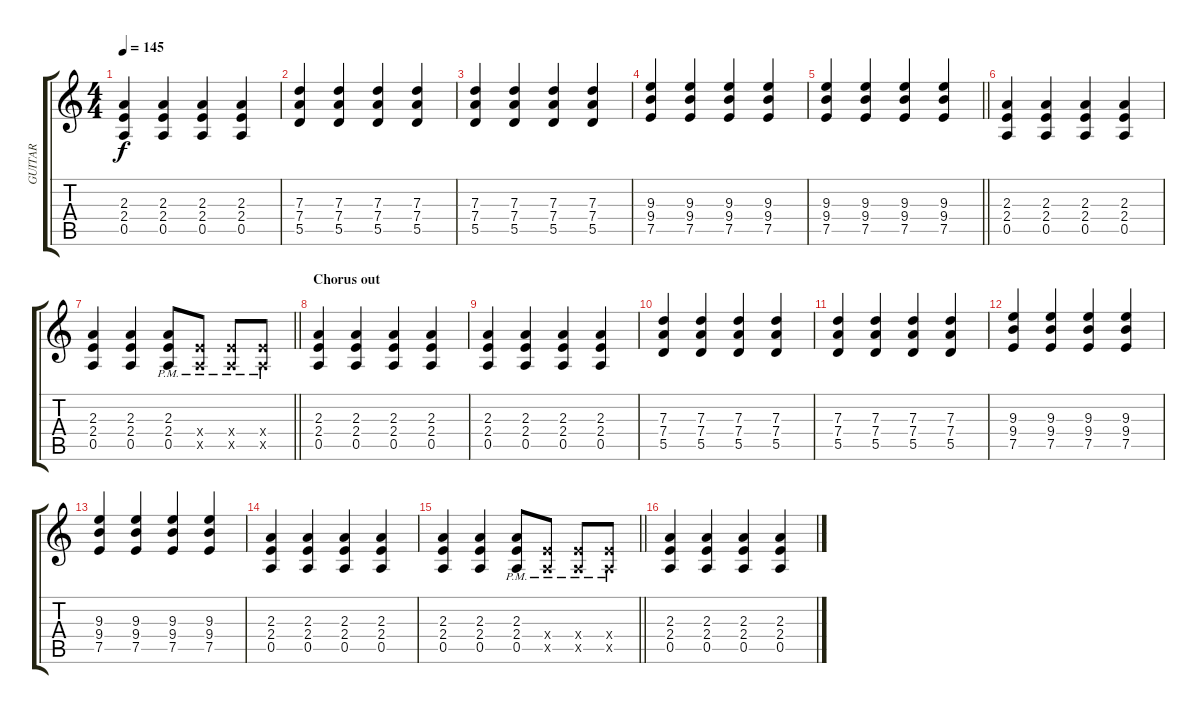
\track ("GUITAR" "GUITAR") {instrument overdrivenguitar}
\staff {score tabs}
\tuning (E4 B3 G3 D3 A2 E2) {hide}
\ts (4 4)
\tempo 145
\clef g2
\ks c
(2.3 2.4 0.5).4{dy f} (2.3 2.4 0.5).4 (2.3 2.4 0.5).4 (2.3 2.4 0.5).4 |
(7.3 7.4 5.5).4 (7.3 7.4 5.5).4 (7.3 7.4 5.5).4 (7.3 7.4 5.5).4 |
(7.3 7.4 5.5).4 (7.3 7.4 5.5).4 (7.3 7.4 5.5).4 (7.3 7.4 5.5).4 |
(9.3 9.4 7.5).4 (9.3 9.4 7.5).4 (9.3 9.4 7.5).4 (9.3 9.4 7.5).4 |
\barLineRight lightlight
(9.3 9.4 7.5).4 (9.3 9.4 7.5).4 (9.3 9.4 7.5).4 (9.3 9.4 7.5).4 |
(2.3 2.4 0.5).4 (2.3 2.4 0.5).4 (2.3 2.4 0.5).4 (2.3 2.4 0.5).4 |
\barLineRight lightlight
(2.3 2.4 0.5).4 (2.3 2.4 0.5).4 (2.3 2.4 0.5{pm}).8 (2.4{x} 0.5{pm x}).8 (2.4{x} 0.5{pm x}).8 (2.4{x} 0.5{pm x}).8 |
\section ("" "Chorus out")
(2.3 2.4 0.5).4 (2.3 2.4 0.5).4 (2.3 2.4 0.5).4 (2.3 2.4 0.5).4 |
(2.3 2.4 0.5).4 (2.3 2.4 0.5).4 (2.3 2.4 0.5).4 (2.3 2.4 0.5).4 |
(7.3 7.4 5.5).4 (7.3 7.4 5.5).4 (7.3 7.4 5.5).4 (7.3 7.4 5.5).4 |
(7.3 7.4 5.5).4 (7.3 7.4 5.5).4 (7.3 7.4 5.5).4 (7.3 7.4 5.5).4 |
(9.3 9.4 7.5).4 (9.3 9.4 7.5).4 (9.3 9.4 7.5).4 (9.3 9.4 7.5).4 |
(9.3 9.4 7.5).4 (9.3 9.4 7.5).4 (9.3 9.4 7.5).4 (9.3 9.4 7.5).4 |
(2.3 2.4 0.5).4 (2.3 2.4 0.5).4 (2.3 2.4 0.5).4 (2.3 2.4 0.5).4 |
\barLineRight lightlight
(2.3 2.4 0.5).4 (2.3 2.4 0.5).4 (2.3 2.4 0.5{pm}).8 (2.4{x} 0.5{pm x}).8 (2.4{x} 0.5{pm x}).8 (2.4{x} 0.5{pm x}).8 |
(2.3 2.4 0.5).4 (2.3 2.4 0.5).4 (2.3 2.4 0.5).4 (2.3 2.4 0.5).4
